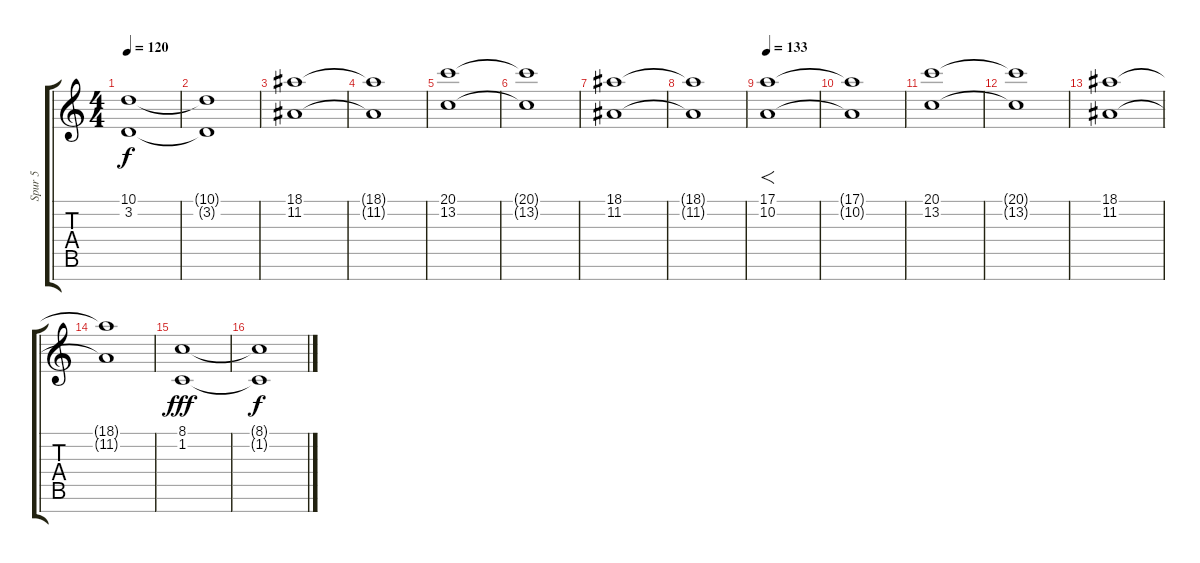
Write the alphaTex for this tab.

\track ("Spur 5" "Spur 5") {instrument stringensemble1}
\staff {score tabs}
\tuning (E4 B3 G3 D3 A2 E2 B1) {hide}
\ts (4 4)
\tempo 120
\clef g2
\ks c
(10.1 3.2).1{dy f} |
(10.1{t} 3.2{t}).1 |
(18.1 11.2).1 |
(18.1{t} 11.2{t}).1 |
(20.1 13.2).1 |
(20.1{t} 13.2{t}).1 |
(18.1 11.2).1 |
(18.1{t} 11.2{t}).1 |
\tempo 133
(17.1 10.2).1{f} |
(17.1{t} 10.2{t}).1 |
(20.1 13.2).1 |
(20.1{t} 13.2{t}).1 |
(18.1 11.2).1 |
(18.1{t} 11.2{t}).1 |
(8.1 1.2).1{dy fff} |
(8.1{t} 1.2{t}).1{dy f}
